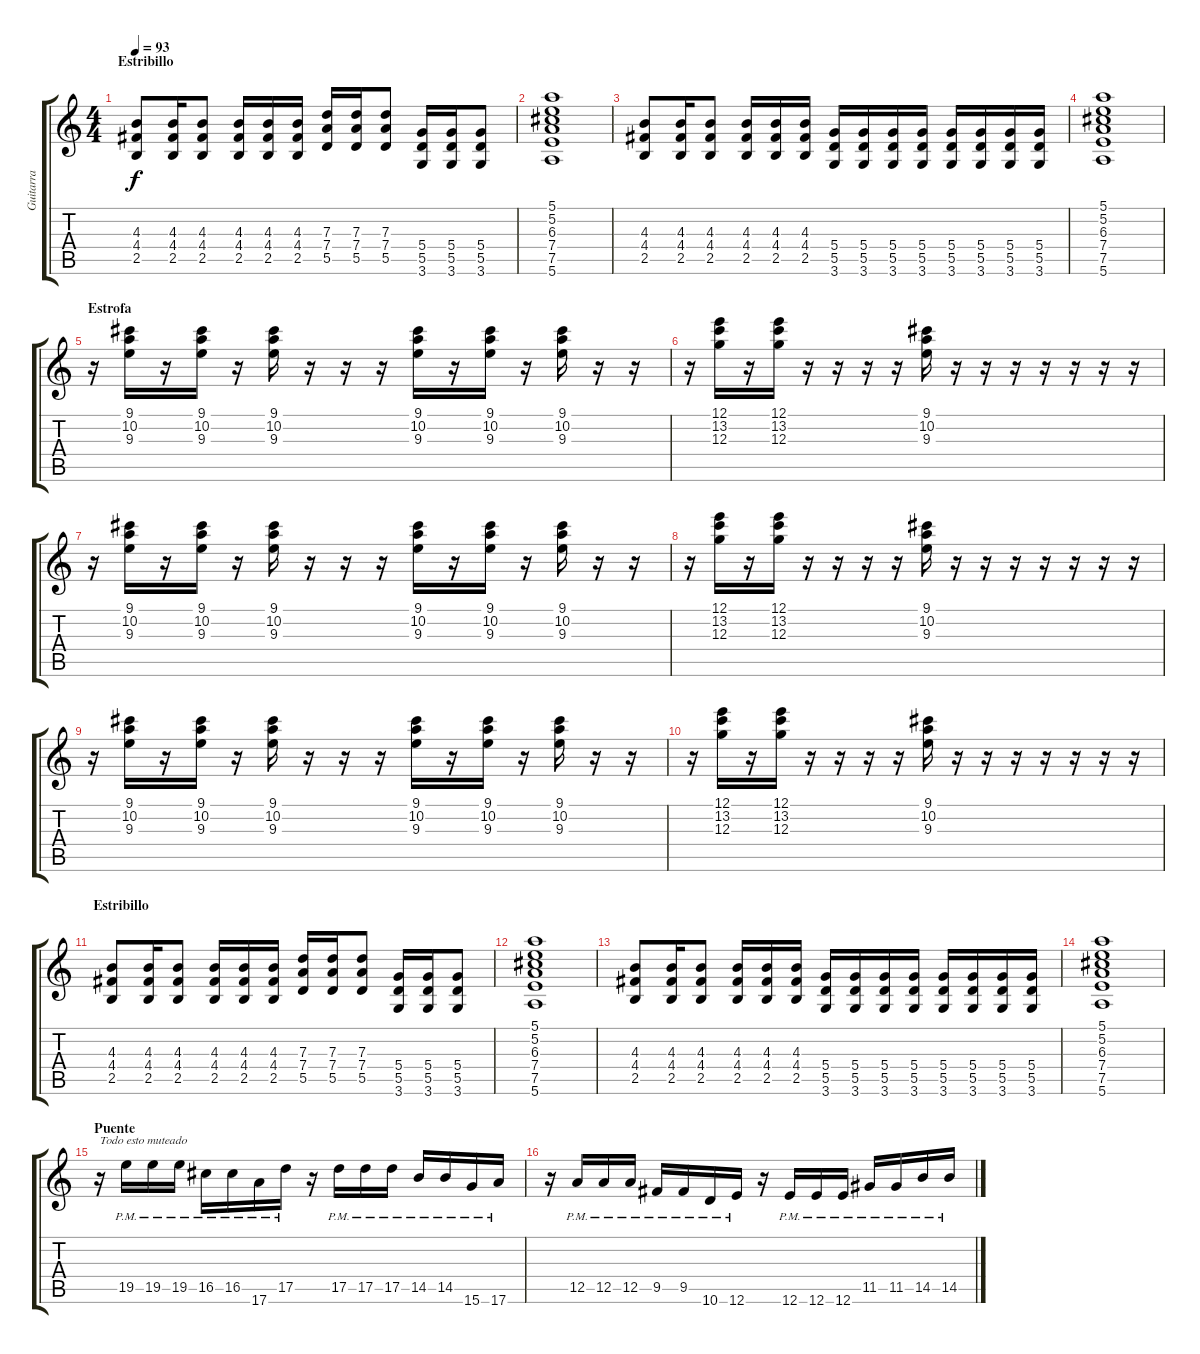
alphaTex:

\track ("Guitarra" "Guitarra") {instrument electricguitarclean}
\staff {score tabs}
\tuning (E4 B3 G3 D3 A2 E2) {hide}
\ts (4 4)
\section ("" "Estribillo")
\tempo 93
\clef g2
\ks c
(4.3 4.4 2.5).8{dy f} (4.3 4.4 2.5).16 (4.3 4.4 2.5).8 (4.3 4.4 2.5).16 (4.3 4.4 2.5).16 (4.3 4.4 2.5).16 (7.3 7.4 5.5).16 (7.3 7.4 5.5).16 (7.3 7.4 5.5).8 (5.4 5.5 3.6).16 (5.4 5.5 3.6).16 (5.4 5.5 3.6).8 |
(5.1 5.2 6.3 7.4 7.5 5.6).1 |
(4.3 4.4 2.5).8 (4.3 4.4 2.5).16 (4.3 4.4 2.5).8 (4.3 4.4 2.5).16 (4.3 4.4 2.5).16 (4.3 4.4 2.5).16 (5.4 5.5 3.6).16 (5.4 5.5 3.6).16 (5.4 5.5 3.6).16 (5.4 5.5 3.6).16 (5.4 5.5 3.6).16 (5.4 5.5 3.6).16 (5.4 5.5 3.6).16 (5.4 5.5 3.6).16 |
(5.1 5.2 6.3 7.4 7.5 5.6).1 |
\section ("" "Estrofa")
r.16 (9.1 10.2 9.3).16 r.16 (9.1 10.2 9.3).16 r.16 (9.1 10.2 9.3).16 r.16 r.16 r.16 (9.1 10.2 9.3).16 r.16 (9.1 10.2 9.3).16 r.16 (9.1 10.2 9.3).16 r.16 r.16 |
r.16 (12.1 13.2 12.3).16 r.16 (12.1 13.2 12.3).16 r.16 r.16 r.16 r.16 (9.1 10.2 9.3).16 r.16 r.16 r.16 r.16 r.16 r.16 r.16 |
r.16 (9.1 10.2 9.3).16 r.16 (9.1 10.2 9.3).16 r.16 (9.1 10.2 9.3).16 r.16 r.16 r.16 (9.1 10.2 9.3).16 r.16 (9.1 10.2 9.3).16 r.16 (9.1 10.2 9.3).16 r.16 r.16 |
r.16 (12.1 13.2 12.3).16 r.16 (12.1 13.2 12.3).16 r.16 r.16 r.16 r.16 (9.1 10.2 9.3).16 r.16 r.16 r.16 r.16 r.16 r.16 r.16 |
r.16 (9.1 10.2 9.3).16 r.16 (9.1 10.2 9.3).16 r.16 (9.1 10.2 9.3).16 r.16 r.16 r.16 (9.1 10.2 9.3).16 r.16 (9.1 10.2 9.3).16 r.16 (9.1 10.2 9.3).16 r.16 r.16 |
r.16 (12.1 13.2 12.3).16 r.16 (12.1 13.2 12.3).16 r.16 r.16 r.16 r.16 (9.1 10.2 9.3).16 r.16 r.16 r.16 r.16 r.16 r.16 r.16 |
\section ("" "Estribillo")
(4.3 4.4 2.5).8 (4.3 4.4 2.5).16 (4.3 4.4 2.5).8 (4.3 4.4 2.5).16 (4.3 4.4 2.5).16 (4.3 4.4 2.5).16 (7.3 7.4 5.5).16 (7.3 7.4 5.5).16 (7.3 7.4 5.5).8 (5.4 5.5 3.6).16 (5.4 5.5 3.6).16 (5.4 5.5 3.6).8 |
(5.1 5.2 6.3 7.4 7.5 5.6).1 |
(4.3 4.4 2.5).8 (4.3 4.4 2.5).16 (4.3 4.4 2.5).8 (4.3 4.4 2.5).16 (4.3 4.4 2.5).16 (4.3 4.4 2.5).16 (5.4 5.5 3.6).16 (5.4 5.5 3.6).16 (5.4 5.5 3.6).16 (5.4 5.5 3.6).16 (5.4 5.5 3.6).16 (5.4 5.5 3.6).16 (5.4 5.5 3.6).16 (5.4 5.5 3.6).16 |
(5.1 5.2 6.3 7.4 7.5 5.6).1 |
\section ("" "Puente")
r.16{txt "Todo esto muteado" volume 16 instrument electricguitarmuted} 19.5{pm}.16 19.5{pm}.16 19.5{pm}.16 16.5{pm}.16 16.5{pm}.16 17.6{pm}.16 17.5{pm}.16 r.16 17.5{pm}.16 17.5{pm}.16 17.5{pm}.16 14.5{pm}.16 14.5{pm}.16 15.6{pm}.16 17.6{pm}.16 |
r.16 12.5{pm}.16 12.5{pm}.16 12.5{pm}.16 9.5{pm}.16 9.5{pm}.16 10.6{pm}.16 12.6{pm}.16 r.16 12.6{pm}.16 12.6{pm}.16 12.6{pm}.16 11.5{pm}.16 11.5{pm}.16 14.5{pm}.16 14.5{pm}.16
